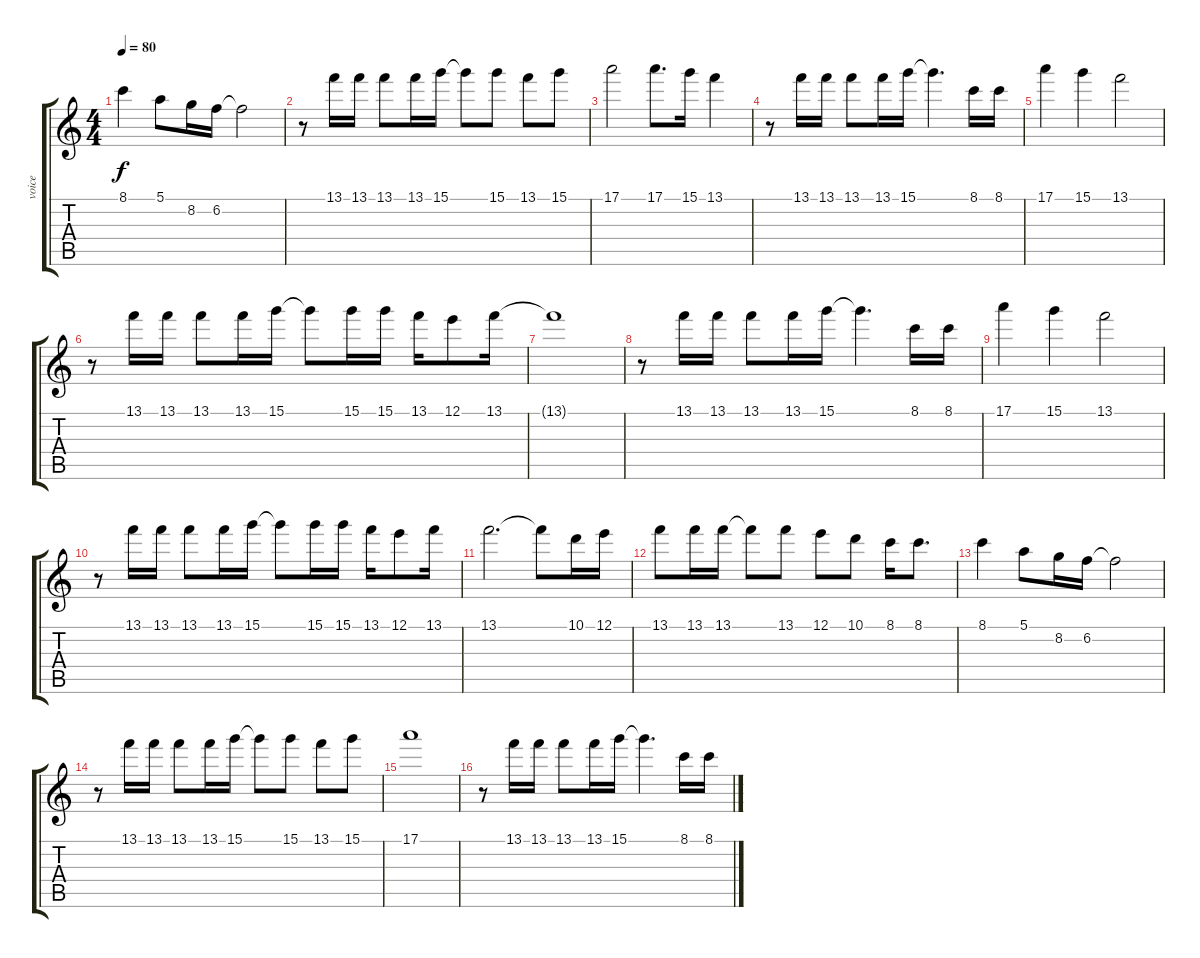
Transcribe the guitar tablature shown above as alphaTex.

\track ("voice" "voice") {instrument acousticguitarnylon}
\staff {score tabs}
\tuning (E4 B3 G3 D3 A2 E2) {hide}
\ts (4 4)
\tempo 80
\clef g2
\ks c
8.1.4{dy f} 5.1.8 8.2.16 6.2.16 6.2{t}.2 |
r.8 13.1.16 13.1.16 13.1.8 13.1.16 15.1.16 15.1{t}.8 15.1.8 13.1.8 15.1.8 |
17.1.2 17.1.8{d} 15.1.16 13.1.4 |
r.8 13.1.16 13.1.16 13.1.8 13.1.16 15.1.16 15.1{t}.4{d} 8.1.16 8.1.16 |
17.1.4 15.1.4 13.1.2 |
r.8 13.1.16 13.1.16 13.1.8 13.1.16 15.1.16 15.1{t}.8 15.1.16 15.1.16 13.1.16 12.1.8 13.1.16 |
13.1{t}.1 |
r.8 13.1.16 13.1.16 13.1.8 13.1.16 15.1.16 15.1{t}.4{d} 8.1.16 8.1.16 |
17.1.4 15.1.4 13.1.2 |
r.8 13.1.16 13.1.16 13.1.8 13.1.16 15.1.16 15.1{t}.8 15.1.16 15.1.16 13.1.16 12.1.8 13.1.16 |
13.1.2{d} 13.1{t}.8 10.1.16 12.1.16 |
13.1.8 13.1.16 13.1.16 13.1{t}.8 13.1.8 12.1.8 10.1.8 8.1.16 8.1.8{d} |
8.1.4 5.1.8 8.2.16 6.2.16 6.2{t}.2 |
r.8 13.1.16 13.1.16 13.1.8 13.1.16 15.1.16 15.1{t}.8 15.1.8 13.1.8 15.1.8 |
17.1.1 |
r.8 13.1.16 13.1.16 13.1.8 13.1.16 15.1.16 15.1{t}.4{d} 8.1.16 8.1.16
